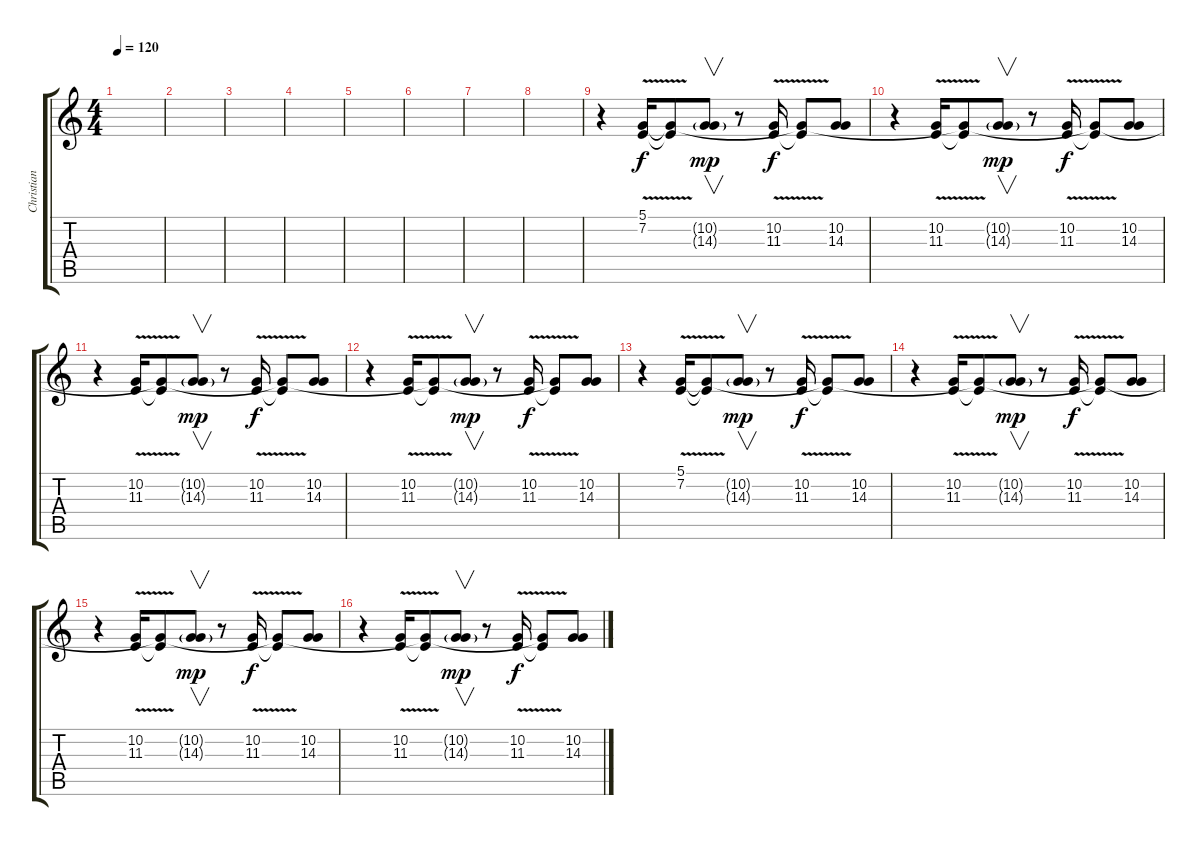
\track ("Christian Lorenz - Keyboard III" "Christian ") {instrument pad1newage}
\staff {score tabs}
\tuning (D4 A3 F3 C3 G2 C2) {hide}
\ts (4 4)
\tempo 120
\clef g2
\ks c
|
|
|
|
|
|
|
|
r.4 (5.1{v} 7.2{v}).16 (5.1{v t} 7.2{v t}).8 (10.2{g} 14.3{g}).8{v dy mp} r.8 (10.2{v} 11.3{v}).16{dy f} (5.1{t} 11.3{t}).8 (10.2 14.3).8 |
r.4 (10.2{v} 11.3{v}).16 (5.1{v t} 11.3{v t}).8 (10.2{g} 14.3{g}).8{v dy mp} r.8 (10.2{v} 11.3{v}).16{dy f} (5.1{t} 11.3{t}).8 (10.2 14.3).8 |
r.4 (10.2{v} 11.3{v}).16 (5.1{v t} 11.3{v t}).8 (10.2{g} 14.3{g}).8{v dy mp} r.8 (10.2{v} 11.3{v}).16{dy f} (5.1{t} 11.3{t}).8 (10.2 14.3).8 |
r.4 (10.2{v} 11.3{v}).16 (5.1{v t} 11.3{v t}).8 (10.2{g} 14.3{g}).8{v dy mp} r.8 (10.2{v} 11.3{v}).16{dy f} (5.1{t} 11.3{t}).8 (10.2 14.3).8 |
r.4 (5.1{v} 7.2{v}).16 (5.1{v t} 7.2{v t}).8 (10.2{g} 14.3{g}).8{v dy mp} r.8 (10.2{v} 11.3{v}).16{dy f} (5.1{t} 11.3{t}).8 (10.2 14.3).8 |
r.4 (10.2{v} 11.3{v}).16 (5.1{v t} 11.3{v t}).8 (10.2{g} 14.3{g}).8{v dy mp} r.8 (10.2{v} 11.3{v}).16{dy f} (5.1{t} 11.3{t}).8 (10.2 14.3).8 |
r.4 (10.2{v} 11.3{v}).16 (5.1{v t} 11.3{v t}).8 (10.2{g} 14.3{g}).8{v dy mp} r.8 (10.2{v} 11.3{v}).16{dy f} (5.1{t} 11.3{t}).8 (10.2 14.3).8 |
r.4 (10.2{v} 11.3{v}).16 (5.1{v t} 11.3{v t}).8 (10.2{g} 14.3{g}).8{v dy mp} r.8 (10.2{v} 11.3{v}).16{dy f} (5.1{t} 11.3{t}).8 (10.2 14.3).8
